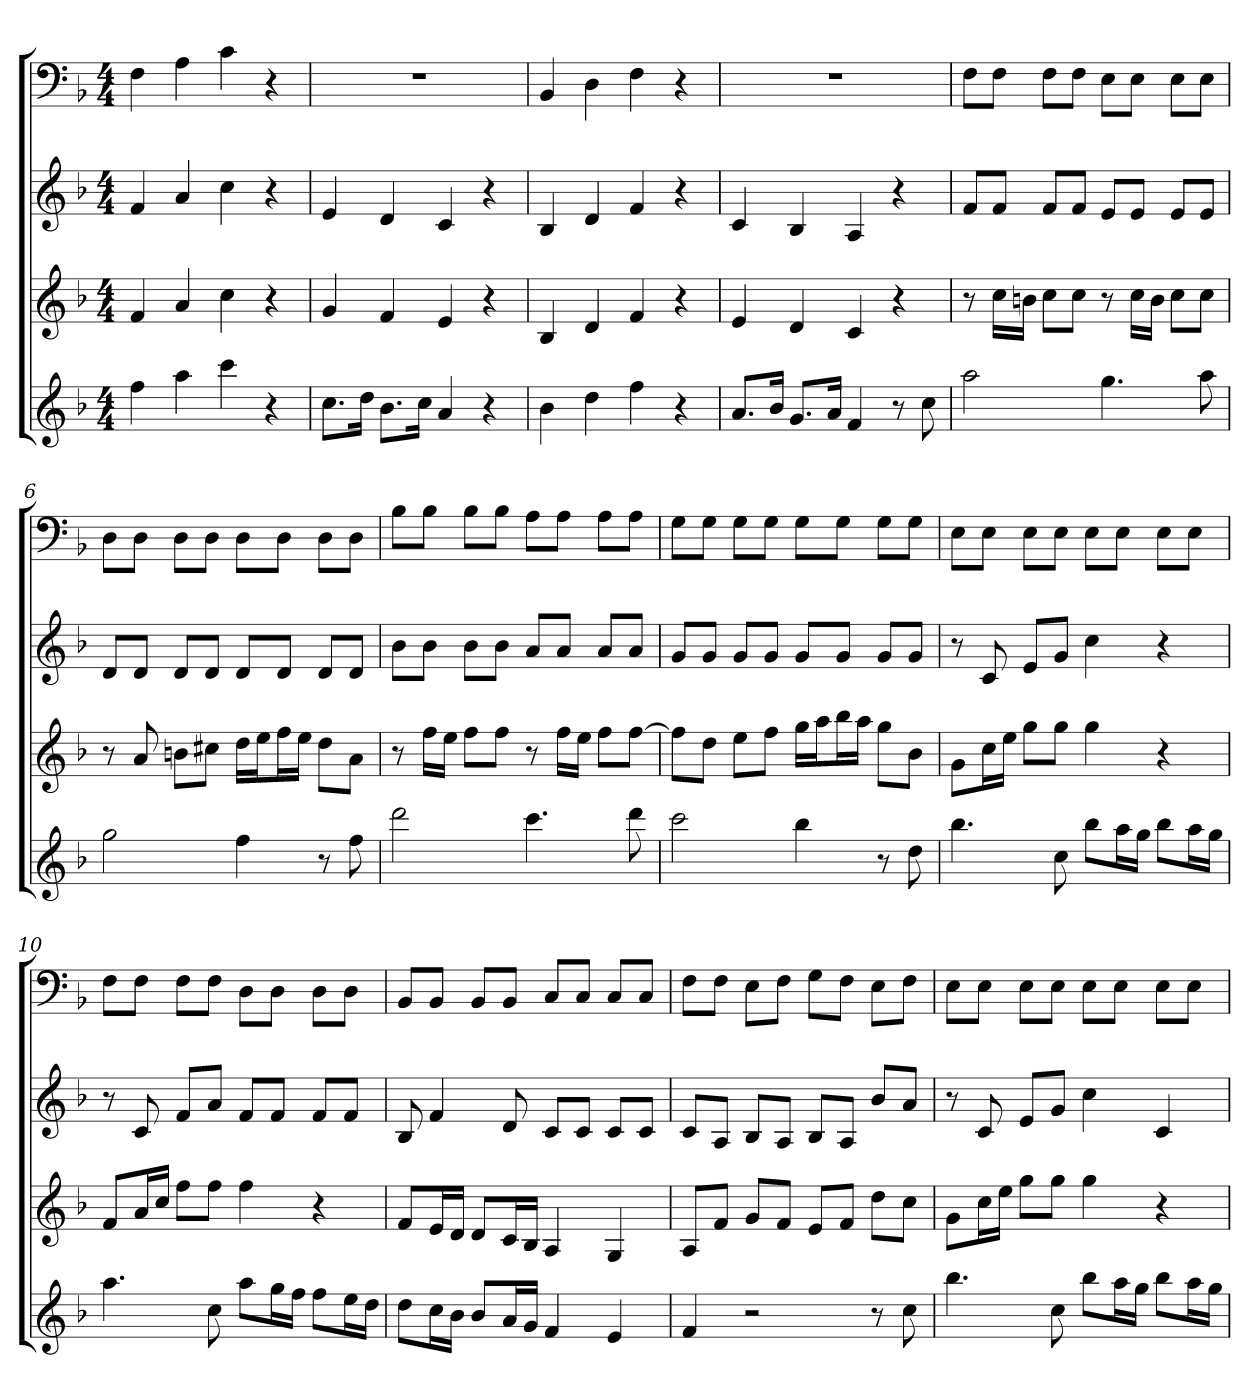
**kern	**kern	**kern	**kern
*part4	*part3	*part2	*part1
*staff4	*staff3	*staff2	*staff1
*k[b-]	*k[b-]	*k[b-]	*k[b-]
*F:	*F:	*F:	*F:
*M4/4	*M4/4	*M4/4	*M4/4
=1	=1	=1	=1
4ff	4f	4f	4F
4aa	4a	4a	4A
4ccc	4cc	4cc	4c
4r	4r	4r	4r
=2	=2	=2	=2
8.ccL	4g	4e	1r
16ddJk	.	.	.
8.b-L	4f	4d	.
16ccJk	.	.	.
4a	4e	4c	.
4r	4r	4r	.
=3	=3	=3	=3
4b-	4B-	4B-	4BB-
4dd	4d	4d	4D
4ff	4f	4f	4F
4r	4r	4r	4r
=4	=4	=4	=4
8.aL	4e	4c	1r
16b-Jk	.	.	.
8.gL	4d	4B-	.
16aJk	.	.	.
4f	4c	4A	.
8r	4r	4r	.
8cc	.	.	.
=5	=5	=5	=5
2aa	8r	8fL	8FL
.	16ccLL	8fJ	8FJ
.	16bnJJ	.	.
.	8ccL	8fL	8FL
.	8ccJ	8fJ	8FJ
4.gg	8r	8eL	8EL
.	16ccLL	8eJ	8EJ
.	16bJJ	.	.
.	8ccL	8eL	8EL
8aa	8ccJ	8eJ	8EJ
=6	=6	=6	=6
2gg	8r	8dL	8DL
.	8a	8dJ	8DJ
.	8bnL	8dL	8DL
.	8cc#XJ	8dJ	8DJ
4ff	16ddLL	8dL	8DL
.	16eeJ	.	.
.	16ffL	8dJ	8DJ
.	16eeJJ	.	.
8r	8ddL	8dL	8DL
8ff	8aJ	8dJ	8DJ
=7	=7	=7	=7
2ddd	8r	8b-L	8B-L
.	16ffLL	8b-J	8B-J
.	16eeJJ	.	.
.	8ffL	8b-L	8B-L
.	8ffJ	8b-J	8B-J
4.ccc	8r	8aL	8AL
.	16ffLL	8aJ	8AJ
.	16eeJJ	.	.
.	8ffL	8aL	8AL
8ddd	[8ffJ	8aJ	8AJ
=8	=8	=8	=8
2ccc	8ffL]	8gL	8GL
.	8ddJ	8gJ	8GJ
.	8eeL	8gL	8GL
.	8ffJ	8gJ	8GJ
4bb-	16ggLL	8gL	8GL
.	16aaJ	.	.
.	16bb-L	8gJ	8GJ
.	16aaJJ	.	.
8r	8ggL	8gL	8GL
8dd	8b-J	8gJ	8GJ
=9	=9	=9	=9
4.bb-	8gL	8r	8EL
.	16ccL	8c	8EJ
.	16eeJJ	.	.
.	8ggL	8eL	8EL
8cc	8ggJ	8gJ	8EJ
8bb-L	4gg	4cc	8EL
16aaL	.	.	8EJ
16ggJJ	.	.	.
8bb-L	4r	4r	8EL
16aaL	.	.	8EJ
16ggJJ	.	.	.
=10	=10	=10	=10
4.aa	8fL	8r	8FL
.	16aL	8c	8FJ
.	16ccJJ	.	.
.	8ffL	8fL	8FL
8cc	8ffJ	8aJ	8FJ
8aaL	4ff	8fL	8DL
16ggL	.	8fJ	8DJ
16ffJJ	.	.	.
8ffL	4r	8fL	8DL
16eeL	.	8fJ	8DJ
16ddJJ	.	.	.
=11	=11	=11	=11
8ddL	8fL	8B-	8BB-L
16ccL	16eL	4f	8BB-J
16b-JJ	16dJJ	.	.
8b-L	8dL	.	8BB-L
16aL	16cL	8d	8BB-J
16gJJ	16B-JJ	.	.
4f	4A	8cL	8CL
.	.	8cJ	8CJ
4e	4G	8cL	8CL
.	.	8cJ	8CJ
=12	=12	=12	=12
4f	8AL	8cL	8FL
.	8fJ	8AJ	8FJ
2r	8gL	8B-L	8EL
.	8fJ	8AJ	8FJ
.	8eL	8B-L	8GL
.	8fJ	8AJ	8FJ
8r	8ddL	8b-L	8EL
8cc	8ccJ	8aJ	8FJ
=13	=13	=13	=13
4.bb-	8gL	8r	8EL
.	16ccL	8c	8EJ
.	16eeJJ	.	.
.	8ggL	8eL	8EL
8cc	8ggJ	8gJ	8EJ
8bb-L	4gg	4cc	8EL
16aaL	.	.	8EJ
16ggJJ	.	.	.
8bb-L	4r	4c	8EL
16aaL	.	.	8EJ
16ggJJ	.	.	.
=	=	=	=
*-	*-	*-	*-
